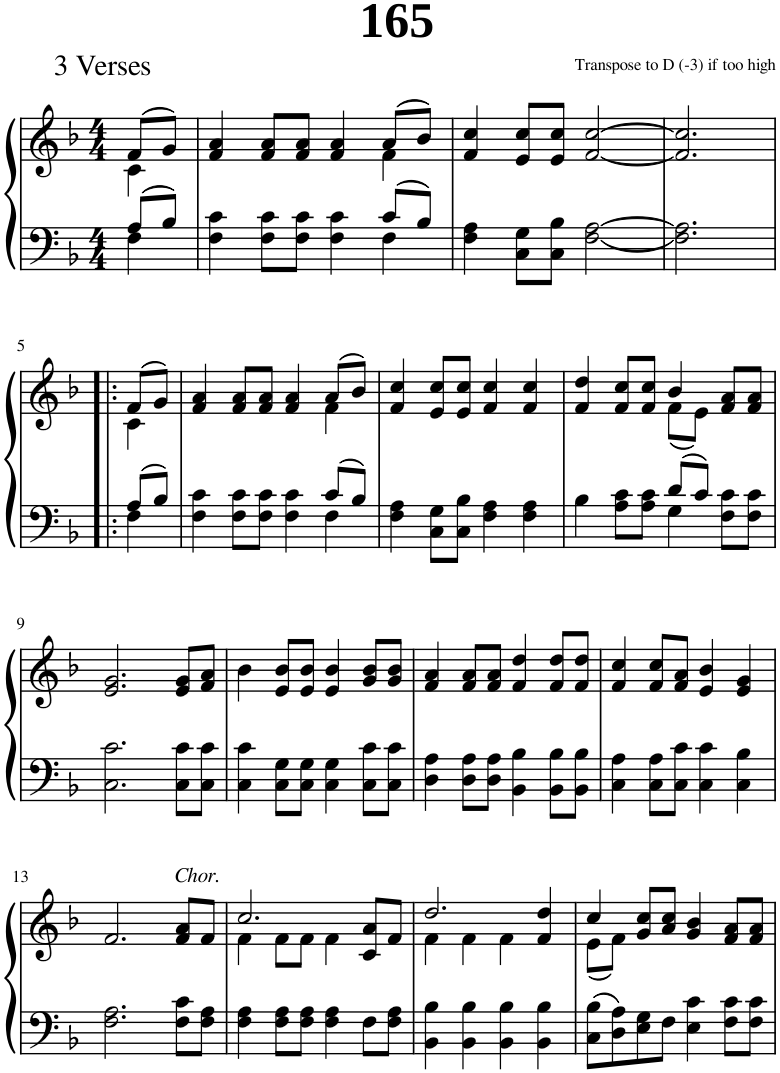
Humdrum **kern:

**kern	**kern
*part1	*part1
*staff2	*staff1
*I"Piano	*
*I'Pno.	*
*clefF4	*clefG2
*k[b-]	*k[b-]
*M4/4	*M4/4
=1	=1
*^	*^
8A/L	4F\	(8f/L	4c\
8B-/J	.	8g/J)	.
=2	=2	=2	=2
4F\ 4c\	2.ryy	4f/ 4a/	2.ryy
8F\ 8c\L	.	8f/ 8a/L	.
8F\ 8c\J	.	8f/ 8a/J	.
4F\ 4c\	.	4f/ 4a/	.
8c/L	4F\	(8a/L	4f\
8B-/J	.	8b-/J)	.
*v	*v	*	*
*	*v	*v
=3	=3
4F\ 4A\	4f/ 4cc/
8C\ 8G\L	8e/ 8cc/L
8C\ 8B-\J	8e/ 8cc/J
[2F\ [2A\	[2f/ [2cc/
=4	=4
2.F\] 2.A\]	2.f/] 2.cc/]
!!LO:LB:g=z
=5!|:	=5!|:
*^	*^
8A/L	4F\	(8f/L	4c\
8B-/J	.	8g/J)	.
=6	=6	=6	=6
4F\ 4c\	2.ryy	4f/ 4a/	2.ryy
8F\ 8c\L	.	8f/ 8a/L	.
8F\ 8c\J	.	8f/ 8a/J	.
4F\ 4c\	.	4f/ 4a/	.
8c/L	4F\	(8a/L	4f\
8B-/J	.	8b-/J)	.
*v	*v	*	*
*	*v	*v
=7	=7
4F\ 4A\	4f/ 4cc/
8C\ 8G\L	8e/ 8cc/L
8C\ 8B-\J	8e/ 8cc/J
4F\ 4A\	4f/ 4cc/
4F\ 4A\	4f/ 4cc/
=8	=8
*^	*^
4ryy	4B-\	4f/ 4dd/	2ryy
4ryy	8A\ 8c\L	8f/ 8cc/L	.
.	8A\ 8c\J	8f/ 8cc/J	.
8d/L	4G\	4b-/	(8f\L
8c/J	.	.	8e\J)
4ryy	8F\ 8c\L	8f/ 8a/L	4ryy
.	8F\ 8c\J	8f/ 8a/J	.
*v	*v	*	*
*	*v	*v
!!LO:LB:g=z
=9	=9
2.C\ 2.c\	2.e/ 2.g/
8C\ 8c\L	8e/ 8g/L
8C\ 8c\J	8f/ 8a/J
=10	=10
4C\ 4c\	4b-\
8C\ 8G\L	8e/ 8b-/L
8C\ 8G\J	8e/ 8b-/J
4C\ 4G\	4e/ 4b-/
8C\ 8c\L	8g/ 8b-/L
8C\ 8c\J	8g/ 8b-/J
=11	=11
4D\ 4A\	4f/ 4a/
8D\ 8A\L	8f/ 8a/L
8D\ 8A\J	8f/ 8a/J
4BB-\ 4B-\	4f/ 4dd/
8BB-\ 8B-\L	8f/ 8dd/L
8BB-\ 8B-\J	8f/ 8dd/J
=12	=12
4C\ 4A\	4f/ 4cc/
8C\ 8A\L	8f/ 8cc/L
8C\ 8c\J	8f/ 8a/J
4C\ 4c\	4e/ 4b-/
4C\ 4B-\	4e/ 4g/
!!LO:LB:g=z
=13	=13
2.F\ 2.A\	2.f/
!	!LO:TX:a:i:t=Chor.
8F\ 8c\L	8f/ 8a/L
8F\ 8A\J	8f/J
=14	=14
*	*^
4F\ 4A\	2.cc/	4f\
8F\ 8A\L	.	8f\L
8F\ 8A\J	.	8f\J
4F\ 4A\	.	4f\
8F\L	8c/ 8a/L	4ryy
8F\ 8A\J	8f/J	.
=15	=15	=15
4BB-\ 4B-\	2.dd/	4f\
4BB-\ 4B-\	.	4f\
4BB-\ 4B-\	.	4f\
4BB-\ 4B-\	4f/ 4dd/	4ryy
=16	=16	=16
8C\ 8B-\L	4cc/	(8e\L
8D\ 8A\	.	8f\J)
8E\ 8G\	8g/ 8cc/L	2.ryy
8F\J	8a/ 8cc/J	.
4E\ 4c\	4g/ 4b-/	.
8F\ 8c\L	8f/ 8a/L	.
8F\ 8c\J	8f/ 8a/J	.
*	*v	*v
=	=
*-	*-
